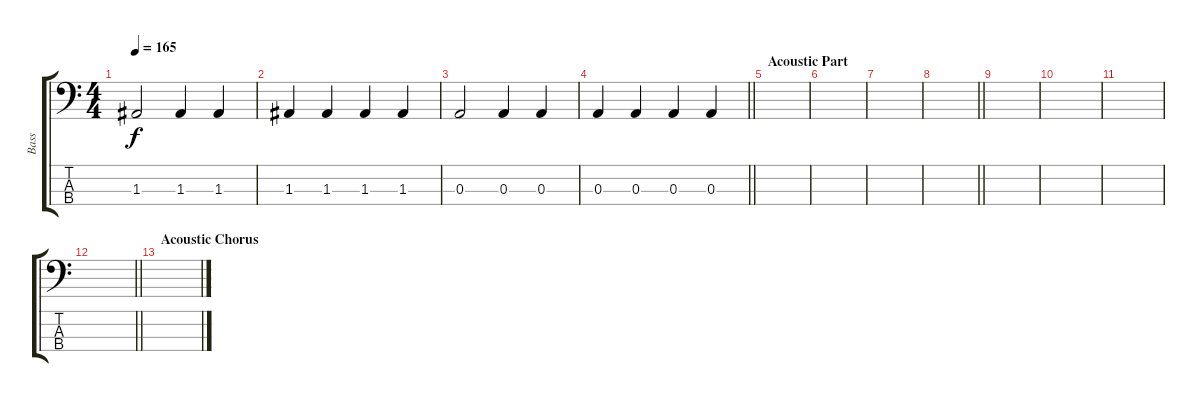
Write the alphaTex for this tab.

\track ("Bass" "Bass") {instrument electricbassfinger}
\staff {score tabs}
\tuning (G2 D2 A1 E1) {hide}
\ts (4 4)
\tempo 165
\clef f4
\ks c
1.3.2{dy f} 1.3.4 1.3.4 |
1.3.4 1.3.4 1.3.4 1.3.4 |
0.3.2 0.3.4 0.3.4 |
\barLineRight lightlight
0.3.4 0.3.4 0.3.4 0.3.4 |
\section ("" "Acoustic Part")
|
|
|
\barLineRight lightlight
|
|
|
|
\barLineRight lightlight
|
\section ("" "Acoustic Chorus")
